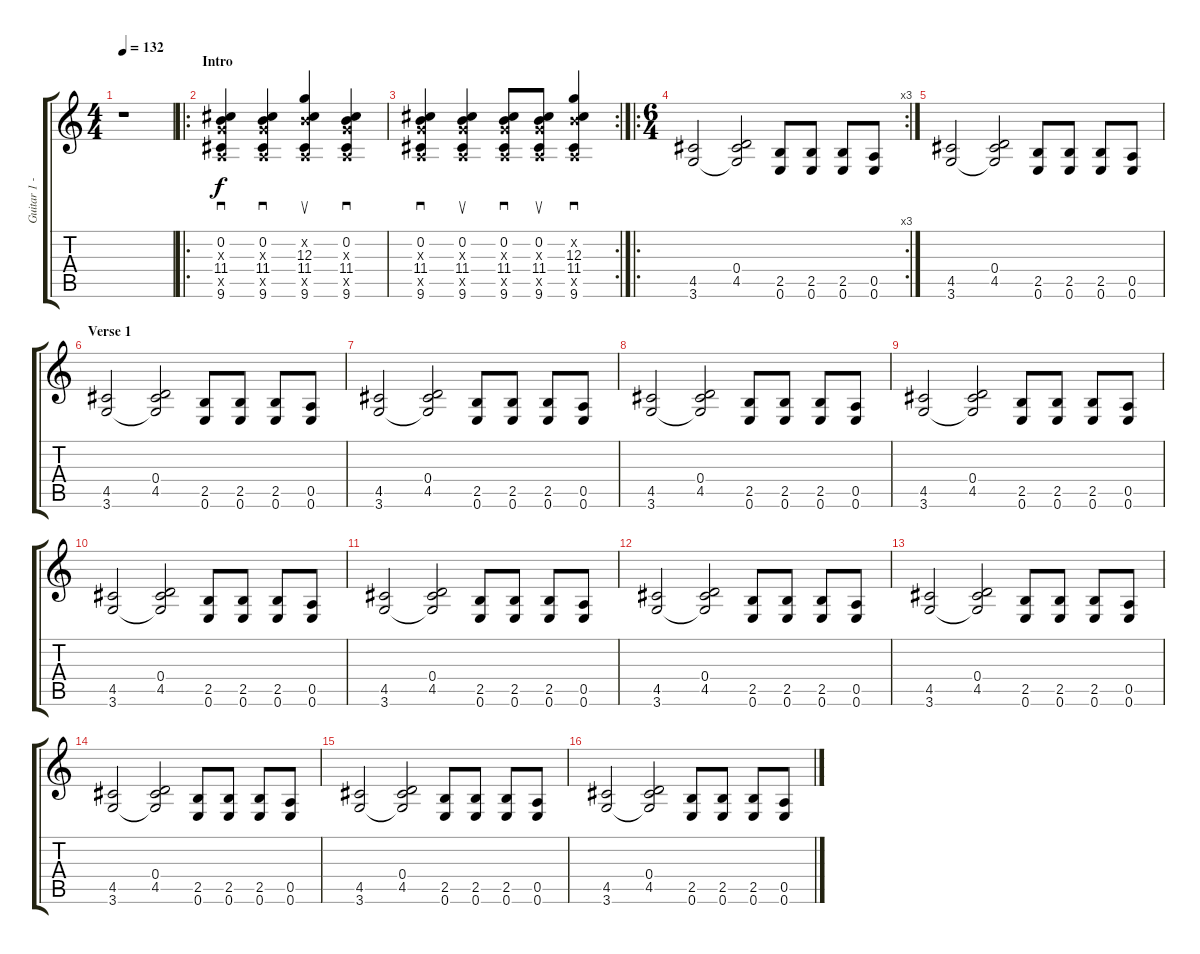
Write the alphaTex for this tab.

\track ("Guitar 1 - rythm" "Guitar 1 -") {instrument distortionguitar}
\staff {score tabs}
\tuning (E4 B3 G3 D3 A2 E2) {hide}
\ts (4 4)
\tempo 132
\clef g2
\ks c
r.1{dy f instrument distortionguitar} |
\ro
\section ("" "Intro")
(0.2 0.3{x} 11.4 0.5{x} 9.6).4{sd} (0.2 0.3{x} 11.4 0.5{x} 9.6).4{sd} (0.2{x} 12.3 11.4 0.5{x} 9.6).4{su} (0.2 0.3{x} 11.4 0.5{x} 9.6).4{sd} |
\rc 2
(0.2 0.3{x} 11.4 0.5{x} 9.6).4{sd} (0.2 0.3{x} 11.4 0.5{x} 9.6).4{su} (0.2 0.3{x} 11.4 0.5{x} 9.6).8{sd} (0.2 0.3{x} 11.4 0.5{x} 9.6).8{su} (0.2{x} 12.3 11.4 0.5{x} 9.6).4{sd} |
\ro
\rc 3
\ts (6 4)
(4.5 3.6).2 (0.4 4.5 3.6{t}).2 (2.5 0.6).8 (2.5 0.6).8 (2.5 0.6).8 (0.5 0.6).8 |
(4.5 3.6).2 (0.4 4.5 3.6{t}).2 (2.5 0.6).8 (2.5 0.6).8 (2.5 0.6).8 (0.5 0.6).8 |
\section ("" "Verse 1")
(4.5 3.6).2 (0.4 4.5 3.6{t}).2 (2.5 0.6).8 (2.5 0.6).8 (2.5 0.6).8 (0.5 0.6).8 |
(4.5 3.6).2 (0.4 4.5 3.6{t}).2 (2.5 0.6).8 (2.5 0.6).8 (2.5 0.6).8 (0.5 0.6).8 |
(4.5 3.6).2 (0.4 4.5 3.6{t}).2 (2.5 0.6).8 (2.5 0.6).8 (2.5 0.6).8 (0.5 0.6).8 |
(4.5 3.6).2 (0.4 4.5 3.6{t}).2 (2.5 0.6).8 (2.5 0.6).8 (2.5 0.6).8 (0.5 0.6).8 |
(4.5 3.6).2 (0.4 4.5 3.6{t}).2 (2.5 0.6).8 (2.5 0.6).8 (2.5 0.6).8 (0.5 0.6).8 |
(4.5 3.6).2 (0.4 4.5 3.6{t}).2 (2.5 0.6).8 (2.5 0.6).8 (2.5 0.6).8 (0.5 0.6).8 |
(4.5 3.6).2 (0.4 4.5 3.6{t}).2 (2.5 0.6).8 (2.5 0.6).8 (2.5 0.6).8 (0.5 0.6).8 |
(4.5 3.6).2 (0.4 4.5 3.6{t}).2 (2.5 0.6).8 (2.5 0.6).8 (2.5 0.6).8 (0.5 0.6).8 |
(4.5 3.6).2 (0.4 4.5 3.6{t}).2 (2.5 0.6).8 (2.5 0.6).8 (2.5 0.6).8 (0.5 0.6).8 |
(4.5 3.6).2 (0.4 4.5 3.6{t}).2 (2.5 0.6).8 (2.5 0.6).8 (2.5 0.6).8 (0.5 0.6).8 |
(4.5 3.6).2 (0.4 4.5 3.6{t}).2 (2.5 0.6).8 (2.5 0.6).8 (2.5 0.6).8 (0.5 0.6).8
